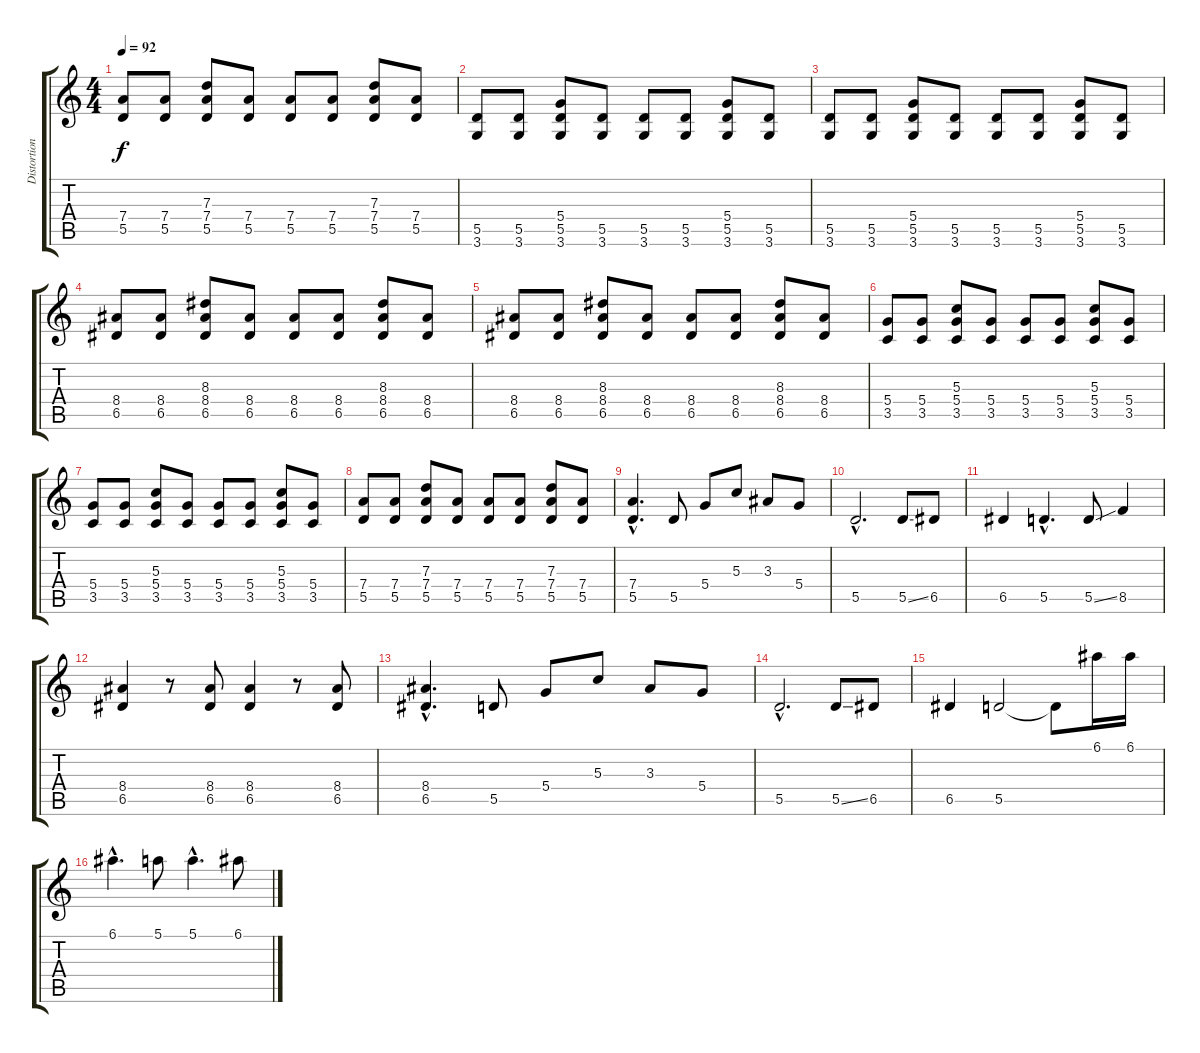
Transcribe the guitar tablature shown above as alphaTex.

\track ("Distortion" "Distortion") {instrument distortionguitar}
\staff {score tabs}
\tuning (E4 B3 G3 D3 A2 E2) {hide}
\ts (4 4)
\tempo 92
\clef g2
\ks c
(7.4 5.5).8{dy f} (7.4 5.5).8 (7.3 7.4 5.5).8 (7.4 5.5).8 (7.4 5.5).8 (7.4 5.5).8 (7.3 7.4 5.5).8 (7.4 5.5).8 |
(5.5 3.6).8 (5.5 3.6).8 (5.4 5.5 3.6).8 (5.5 3.6).8 (5.5 3.6).8 (5.5 3.6).8 (5.4 5.5 3.6).8 (5.5 3.6).8 |
(5.5 3.6).8 (5.5 3.6).8 (5.4 5.5 3.6).8 (5.5 3.6).8 (5.5 3.6).8 (5.5 3.6).8 (5.4 5.5 3.6).8 (5.5 3.6).8 |
(8.4 6.5).8 (8.4 6.5).8 (8.3 8.4 6.5).8 (8.4 6.5).8 (8.4 6.5).8 (8.4 6.5).8 (8.3 8.4 6.5).8 (8.4 6.5).8 |
(8.4 6.5).8 (8.4 6.5).8 (8.3 8.4 6.5).8 (8.4 6.5).8 (8.4 6.5).8 (8.4 6.5).8 (8.3 8.4 6.5).8 (8.4 6.5).8 |
(5.4 3.5).8 (5.4 3.5).8 (5.3 5.4 3.5).8 (5.4 3.5).8 (5.4 3.5).8 (5.4 3.5).8 (5.3 5.4 3.5).8 (5.4 3.5).8 |
(5.4 3.5).8 (5.4 3.5).8 (5.3 5.4 3.5).8 (5.4 3.5).8 (5.4 3.5).8 (5.4 3.5).8 (5.3 5.4 3.5).8 (5.4 3.5).8 |
(7.4 5.5).8 (7.4 5.5).8 (7.3 7.4 5.5).8 (7.4 5.5).8 (7.4 5.5).8 (7.4 5.5).8 (7.3 7.4 5.5).8 (7.4 5.5).8 |
(7.4{hac} 5.5{hac}).4{d} 5.5.8 5.4.8 5.3.8 3.3.8 5.4.8 |
5.5{hac}.2{d} 5.5{ss}.8 6.5.8 |
6.5.4 5.5{hac}.4{d} 5.5{ss}.8 8.5.4 |
(8.4 6.5).4 r.8 (8.4 6.5).8 (8.4 6.5).4 r.8 (8.4 6.5).8 |
(8.4{hac} 6.5{hac}).4{d} 5.5.8 5.4.8 5.3.8 3.3.8 5.4.8 |
5.5{hac}.2{d} 5.5{ss}.8 6.5.8 |
6.5.4 5.5.2 5.5{t}.8 6.1.16 6.1.16 |
6.1{hac}.4{d} 5.1.8 5.1{hac}.4{d} 6.1.8
